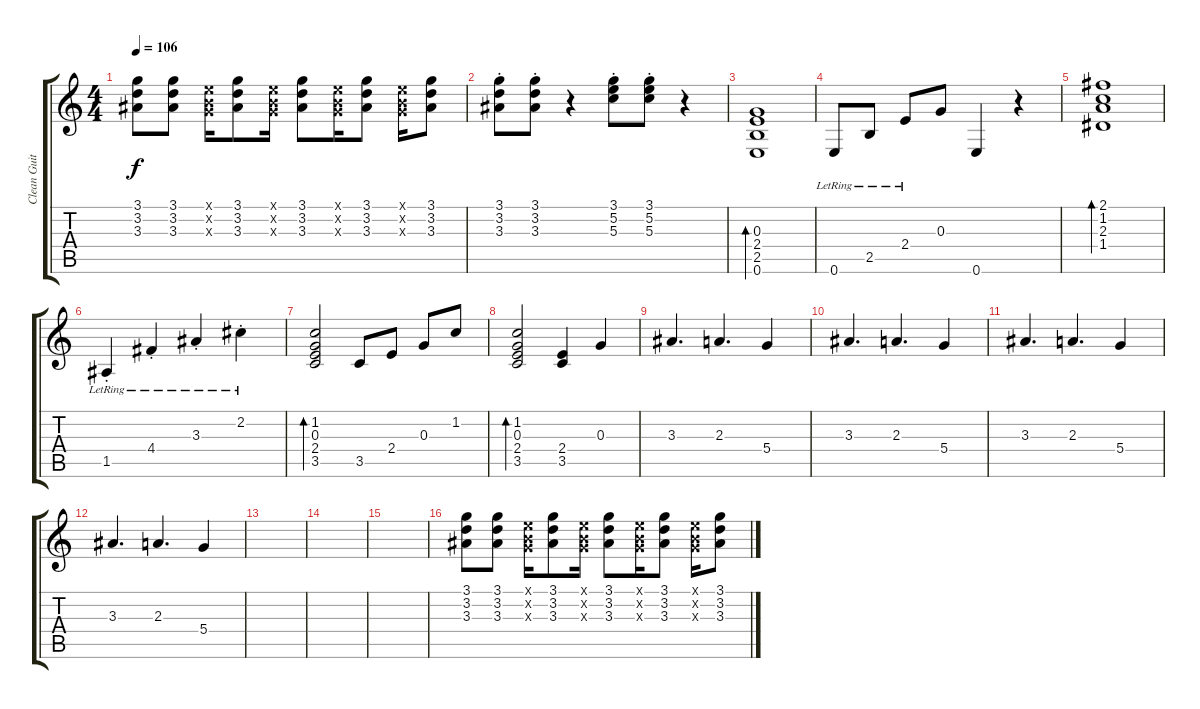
\track ("Clean Guitar" "Clean Guit") {instrument electricguitarclean}
\staff {score tabs}
\tuning (E4 B3 G3 D3 A2 E2) {hide}
\ts (4 4)
\tempo 106
\clef g2
\ks c
(3.1 3.2 3.3).8{dy f} (3.1 3.2 3.3).8 (0.1{x} 0.2{x} 0.3{x}).16 (3.1 3.2 3.3).8 (0.1{x} 0.2{x} 0.3{x}).16 (3.1 3.2 3.3).8 (0.1{x} 0.2{x} 0.3{x}).16 (3.1 3.2 3.3).8 (0.1{x} 0.2{x} 0.3{x}).16 (3.1 3.2 3.3).8 |
(3.1{st} 3.2 3.3).8 (3.1{st} 3.2 3.3).8 r.4 (3.1{st} 5.2 5.3).8 (3.1{st} 5.2 5.3).8 r.4 |
(0.3 2.4 2.5 0.6).1{bd 120} |
0.6{lr}.8 2.5{lr}.8 2.4{lr}.8 0.3.8 0.6.4 r.4 |
(2.1 1.2 2.3 1.4).1{bd 240} |
1.5{st lr}.4 4.4{st lr}.4 3.3{st lr}.4 2.2{st lr}.4 |
(1.2 0.3 2.4 3.5).2{bd 240} 3.5.8 2.4.8 0.3.8 1.2.8 |
(1.2 0.3 2.4 3.5).2{bd 240} (2.4 3.5).4 0.3.4 |
3.3.4{d} 2.3.4{d} 5.4.4 |
3.3.4{d} 2.3.4{d} 5.4.4 |
3.3.4{d} 2.3.4{d} 5.4.4 |
3.3.4{d} 2.3.4{d} 5.4.4 |
|
|
|
(3.1 3.2 3.3).8 (3.1 3.2 3.3).8 (0.1{x} 0.2{x} 0.3{x}).16 (3.1 3.2 3.3).8 (0.1{x} 0.2{x} 0.3{x}).16 (3.1 3.2 3.3).8 (0.1{x} 0.2{x} 0.3{x}).16 (3.1 3.2 3.3).8 (0.1{x} 0.2{x} 0.3{x}).16 (3.1 3.2 3.3).8
